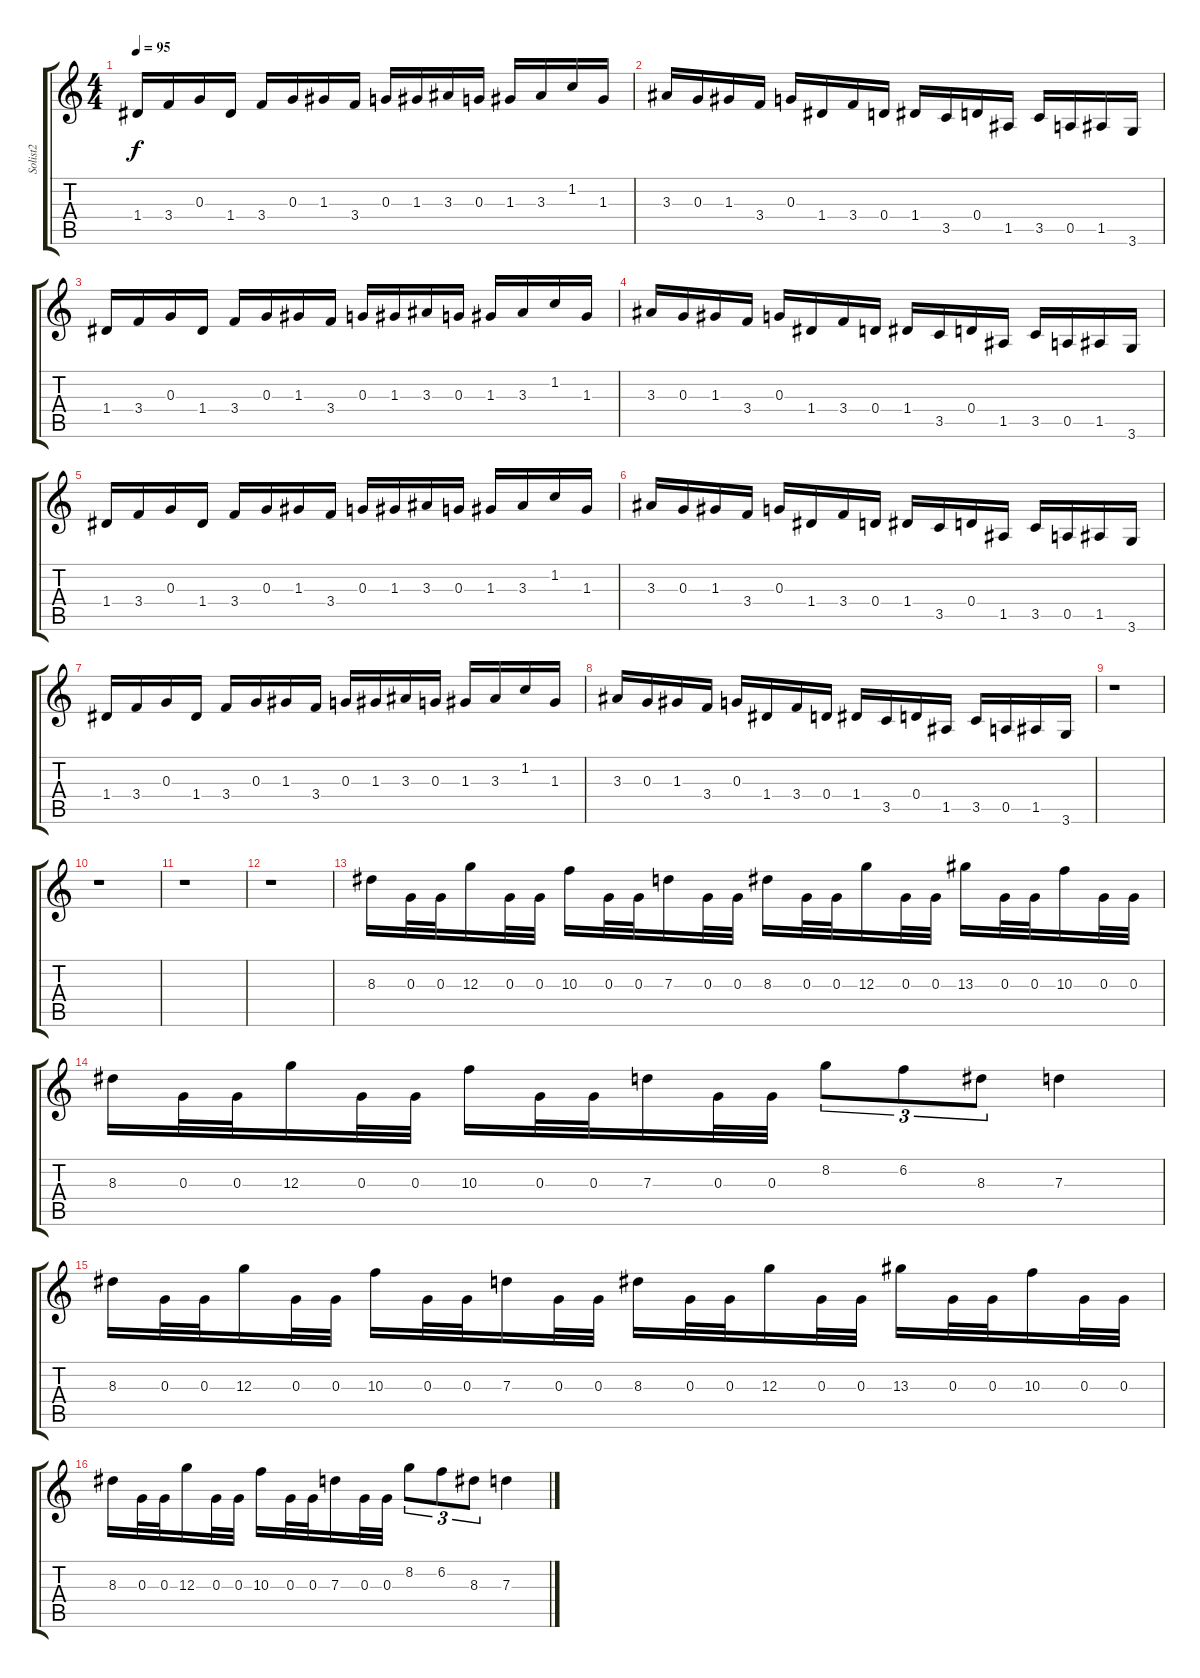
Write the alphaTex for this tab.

\track ("Solist2" "Solist2") {instrument distortionguitar}
\staff {score tabs}
\tuning (E4 B3 G3 D3 A2 E2) {hide}
\ts (4 4)
\tempo 95
\clef g2
\ks c
1.4.16{dy f instrument distortionguitar} 3.4.16 0.3.16 1.4.16 3.4.16 0.3.16 1.3.16 3.4.16 0.3.16 1.3.16 3.3.16 0.3.16 1.3.16 3.3.16 1.2.16 1.3.16 |
3.3.16 0.3.16 1.3.16 3.4.16 0.3.16 1.4.16 3.4.16 0.4.16 1.4.16 3.5.16 0.4.16 1.5.16 3.5.16 0.5.16 1.5.16 3.6.16 |
1.4.16 3.4.16 0.3.16 1.4.16 3.4.16 0.3.16 1.3.16 3.4.16 0.3.16 1.3.16 3.3.16 0.3.16 1.3.16 3.3.16 1.2.16 1.3.16 |
3.3.16 0.3.16 1.3.16 3.4.16 0.3.16 1.4.16 3.4.16 0.4.16 1.4.16 3.5.16 0.4.16 1.5.16 3.5.16 0.5.16 1.5.16 3.6.16 |
1.4.16 3.4.16 0.3.16 1.4.16 3.4.16 0.3.16 1.3.16 3.4.16 0.3.16 1.3.16 3.3.16 0.3.16 1.3.16 3.3.16 1.2.16 1.3.16 |
3.3.16 0.3.16 1.3.16 3.4.16 0.3.16 1.4.16 3.4.16 0.4.16 1.4.16 3.5.16 0.4.16 1.5.16 3.5.16 0.5.16 1.5.16 3.6.16 |
1.4.16 3.4.16 0.3.16 1.4.16 3.4.16 0.3.16 1.3.16 3.4.16 0.3.16 1.3.16 3.3.16 0.3.16 1.3.16 3.3.16 1.2.16 1.3.16 |
3.3.16 0.3.16 1.3.16 3.4.16 0.3.16 1.4.16 3.4.16 0.4.16 1.4.16 3.5.16 0.4.16 1.5.16 3.5.16 0.5.16 1.5.16 3.6.16 |
r.1 |
r.1 |
r.1 |
r.1 |
8.3.16 0.3.32 0.3.32 12.3.16 0.3.32 0.3.32 10.3.16 0.3.32 0.3.32 7.3.16 0.3.32 0.3.32 8.3.16 0.3.32 0.3.32 12.3.16 0.3.32 0.3.32 13.3.16 0.3.32 0.3.32 10.3.16 0.3.32 0.3.32 |
8.3.16 0.3.32 0.3.32 12.3.16 0.3.32 0.3.32 10.3.16 0.3.32 0.3.32 7.3.16 0.3.32 0.3.32 8.2.8{tu (3 2)} 6.2.8{tu (3 2)} 8.3.8{tu (3 2)} 7.3.4 |
8.3.16 0.3.32 0.3.32 12.3.16 0.3.32 0.3.32 10.3.16 0.3.32 0.3.32 7.3.16 0.3.32 0.3.32 8.3.16 0.3.32 0.3.32 12.3.16 0.3.32 0.3.32 13.3.16 0.3.32 0.3.32 10.3.16 0.3.32 0.3.32 |
8.3.16 0.3.32 0.3.32 12.3.16 0.3.32 0.3.32 10.3.16 0.3.32 0.3.32 7.3.16 0.3.32 0.3.32 8.2.8{tu (3 2)} 6.2.8{tu (3 2)} 8.3.8{tu (3 2)} 7.3.4
